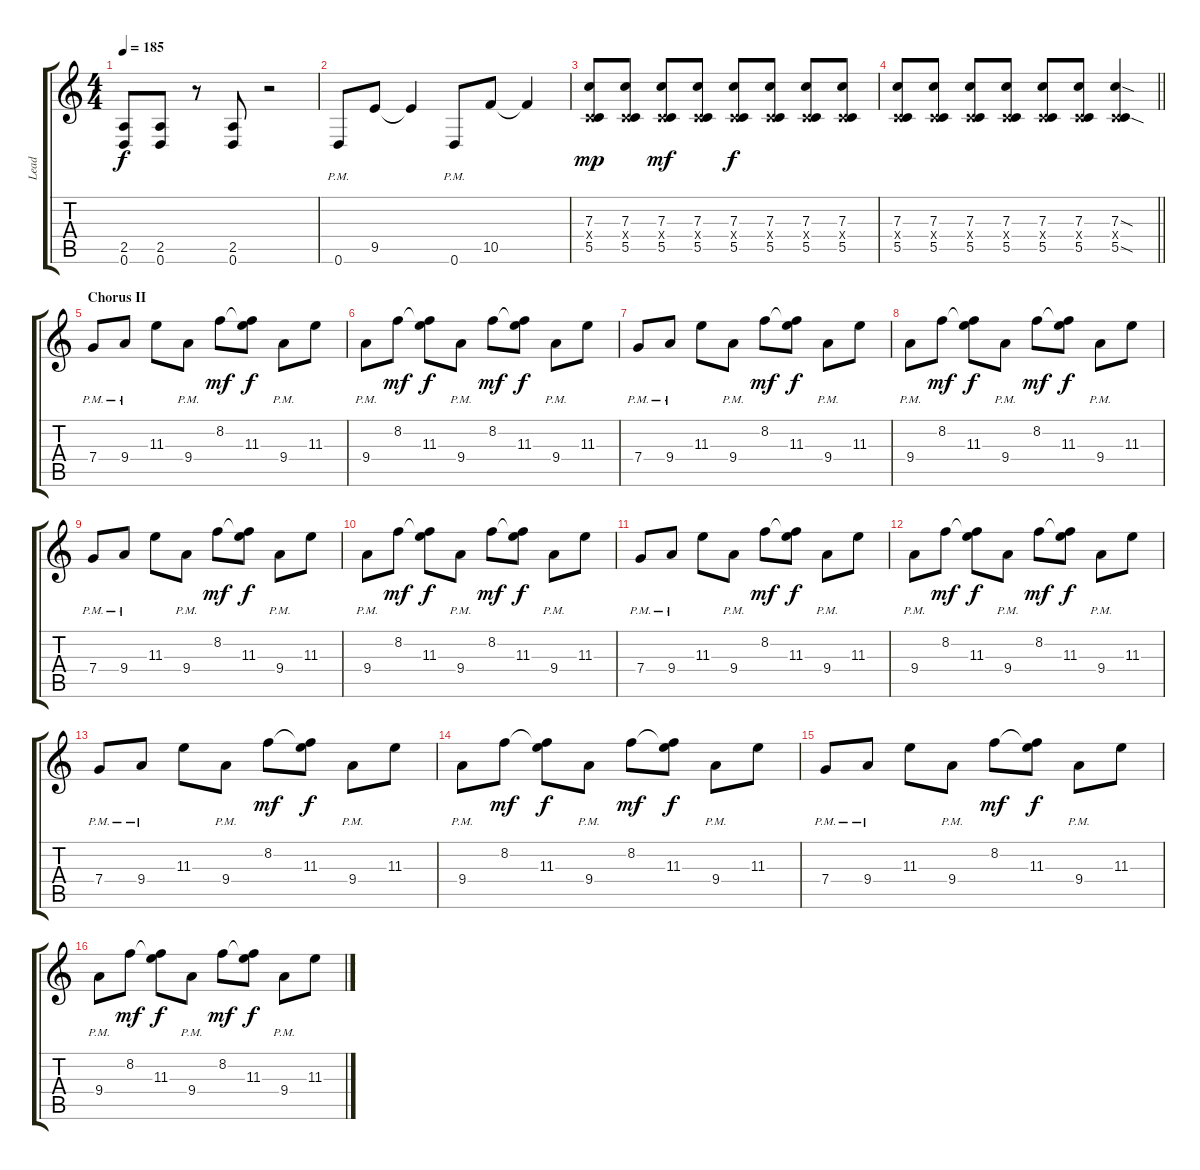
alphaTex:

\track ("Lead" "Lead") {instrument distortionguitar}
\staff {score tabs}
\tuning (D4 A3 F3 C3 G2 D2) {hide}
\ts (4 4)
\tempo 185
\clef g2
\ks c
(2.5 0.6).8{dy f} (2.5 0.6).8 r.8 (2.5 0.6).8 r.2 |
0.6{pm}.8 9.5.8 9.5{t}.4 0.6{pm}.8 10.5.8 10.5{t}.4 |
(7.3 0.4{x} 5.5).8{dy mp volume 4 instrument overdrivenguitar} (7.3 0.4{x} 5.5).8 (7.3 0.4{x} 5.5).8{dy mf} (7.3 0.4{x} 5.5).8 (7.3 0.4{x} 5.5).8{dy f} (7.3 0.4{x} 5.5).8 (7.3 0.4{x} 5.5).8 (7.3 0.4{x} 5.5).8 |
\barLineRight lightlight
(7.3 0.4{x} 5.5).8 (7.3 0.4{x} 5.5).8 (7.3 0.4{x} 5.5).8 (7.3 0.4{x} 5.5).8 (7.3 0.4{x} 5.5).8 (7.3 0.4{x} 5.5).8 (7.3{sod} 0.4{x} 5.5{sod}).4 |
\section ("" "Chorus II")
7.4{pm}.8{volume 14 instrument distortionguitar} 9.4{pm}.8 11.3.8 9.4{pm}.8 8.2.8{dy mf} (8.2{t} 11.3).8{dy f} 9.4{pm}.8 11.3.8 |
9.4{pm}.8 8.2.8{dy mf} (8.2{t} 11.3).8{dy f} 9.4{pm}.8 8.2.8{dy mf} (8.2{t} 11.3).8{dy f} 9.4{pm}.8 11.3.8 |
7.4{pm}.8 9.4{pm}.8 11.3.8 9.4{pm}.8 8.2.8{dy mf} (8.2{t} 11.3).8{dy f} 9.4{pm}.8 11.3.8 |
9.4{pm}.8 8.2.8{dy mf} (8.2{t} 11.3).8{dy f} 9.4{pm}.8 8.2.8{dy mf} (8.2{t} 11.3).8{dy f} 9.4{pm}.8 11.3.8 |
7.4{pm}.8 9.4{pm}.8 11.3.8 9.4{pm}.8 8.2.8{dy mf} (8.2{t} 11.3).8{dy f} 9.4{pm}.8 11.3.8 |
9.4{pm}.8 8.2.8{dy mf} (8.2{t} 11.3).8{dy f} 9.4{pm}.8 8.2.8{dy mf} (8.2{t} 11.3).8{dy f} 9.4{pm}.8 11.3.8 |
7.4{pm}.8 9.4{pm}.8 11.3.8 9.4{pm}.8 8.2.8{dy mf} (8.2{t} 11.3).8{dy f} 9.4{pm}.8 11.3.8 |
9.4{pm}.8 8.2.8{dy mf} (8.2{t} 11.3).8{dy f} 9.4{pm}.8 8.2.8{dy mf} (8.2{t} 11.3).8{dy f} 9.4{pm}.8 11.3.8 |
7.4{pm}.8 9.4{pm}.8 11.3.8 9.4{pm}.8 8.2.8{dy mf} (8.2{t} 11.3).8{dy f} 9.4{pm}.8 11.3.8 |
9.4{pm}.8 8.2.8{dy mf} (8.2{t} 11.3).8{dy f} 9.4{pm}.8 8.2.8{dy mf} (8.2{t} 11.3).8{dy f} 9.4{pm}.8 11.3.8 |
7.4{pm}.8 9.4{pm}.8 11.3.8 9.4{pm}.8 8.2.8{dy mf} (8.2{t} 11.3).8{dy f} 9.4{pm}.8 11.3.8 |
9.4{pm}.8 8.2.8{dy mf} (8.2{t} 11.3).8{dy f} 9.4{pm}.8 8.2.8{dy mf} (8.2{t} 11.3).8{dy f} 9.4{pm}.8 11.3.8
